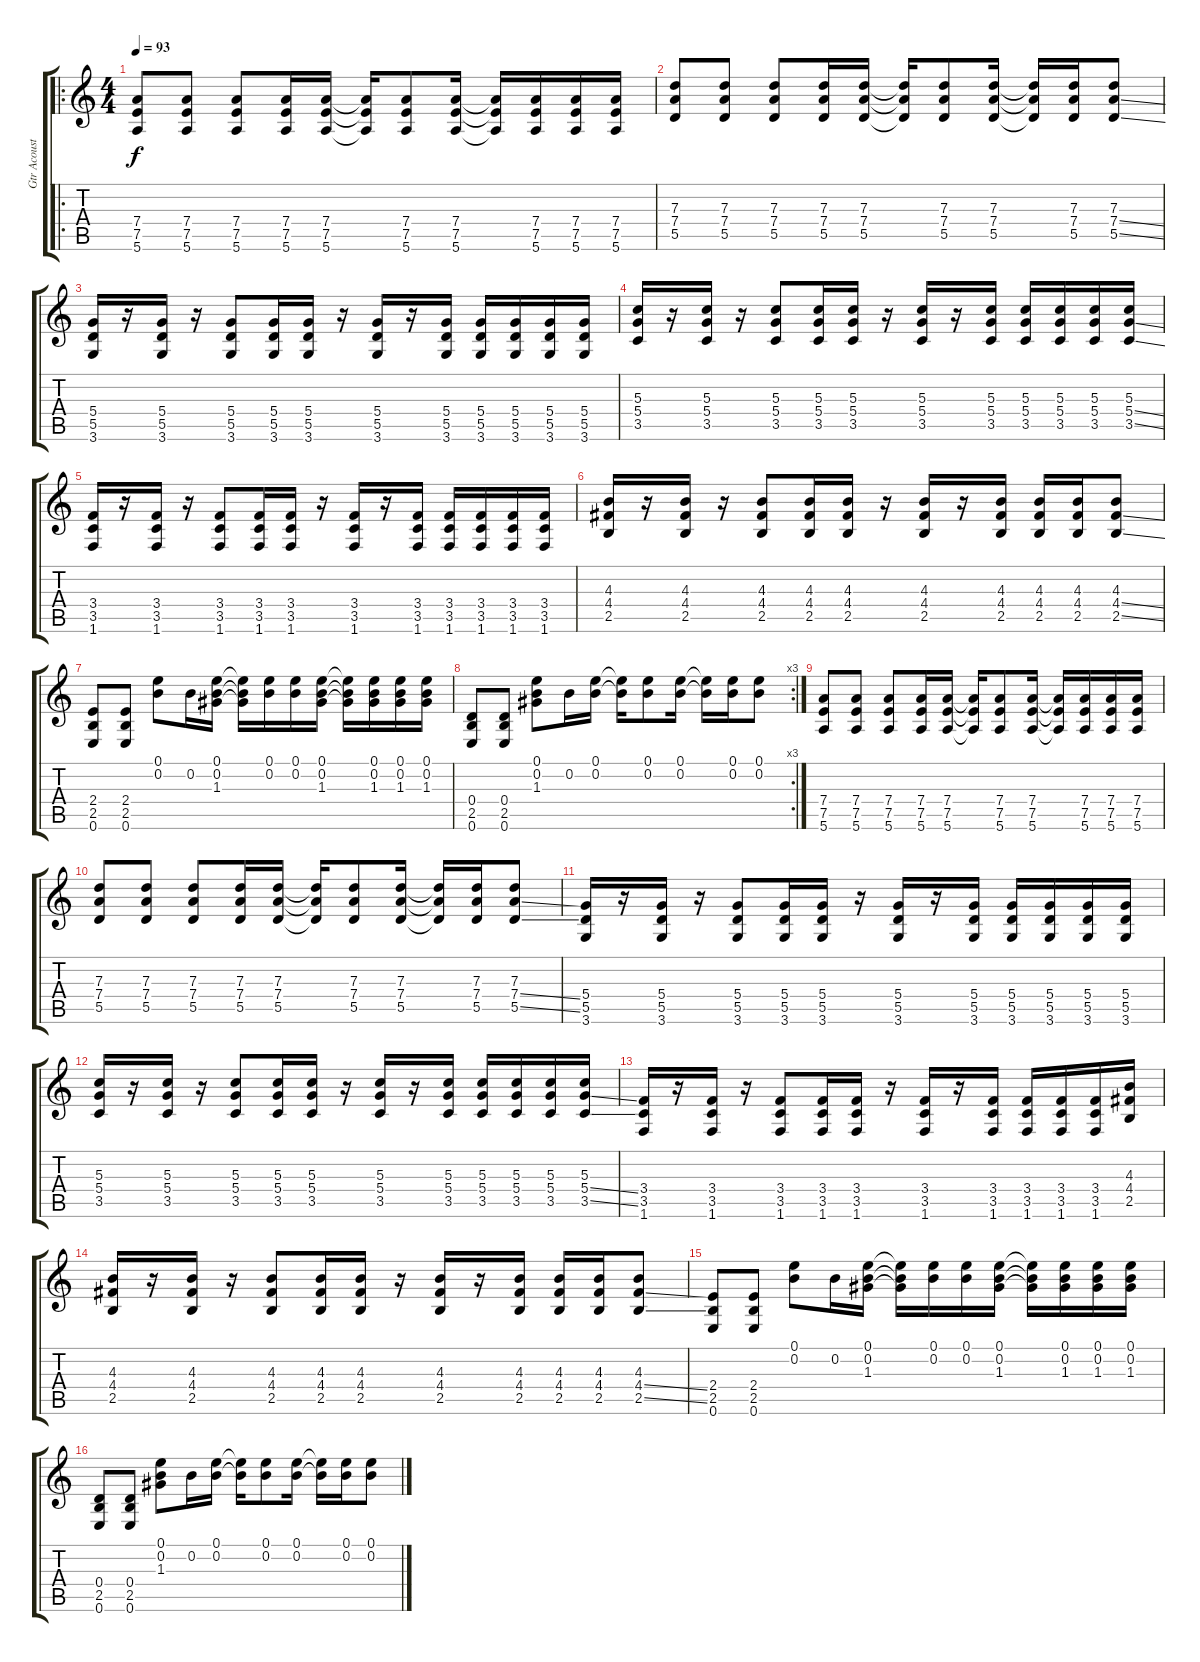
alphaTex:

\track ("Gtr Acoustique" "Gtr Acoust") {instrument acousticguitarnylon}
\staff {score tabs}
\tuning (E4 B3 G3 D3 A2 E2) {hide}
\ro
\ts (4 4)
\tempo 93
\clef g2
\ks c
(7.4 7.5 5.6).8{dy f instrument acousticguitarnylon} (7.4 7.5 5.6).8 (7.4 7.5 5.6).8 (7.4 7.5 5.6).16 (7.4 7.5 5.6).16 (7.4{t} 7.5{t} 5.6{t}).16 (7.4 7.5 5.6).8 (7.4 7.5 5.6).16 (7.4{t} 7.5{t} 5.6{t}).16 (7.4 7.5 5.6).16 (7.4 7.5 5.6).16 (7.4 7.5 5.6).16 |
(7.3 7.4 5.5).8 (7.3 7.4 5.5).8 (7.3 7.4 5.5).8 (7.3 7.4 5.5).16 (7.3 7.4 5.5).16 (7.3{t} 7.4{t} 5.5{t}).16 (7.3 7.4 5.5).8 (7.3 7.4 5.5).16 (7.3{t} 7.4{t} 5.5{t}).16 (7.3 7.4 5.5).16 (7.3 7.4{ss} 5.5{ss}).8 |
(5.4 5.5 3.6).16 r.16 (5.4 5.5 3.6).16 r.16 (5.4 5.5 3.6).8 (5.4 5.5 3.6).16 (5.4 5.5 3.6).16 r.16 (5.4 5.5 3.6).16 r.16 (5.4 5.5 3.6).16 (5.4 5.5 3.6).16 (5.4 5.5 3.6).16 (5.4 5.5 3.6).16 (5.4 5.5 3.6).16 |
(5.3 5.4 3.5).16 r.16 (5.3 5.4 3.5).16 r.16 (5.3 5.4 3.5).8 (5.3 5.4 3.5).16 (5.3 5.4 3.5).16 r.16 (5.3 5.4 3.5).16 r.16 (5.3 5.4 3.5).16 (5.3 5.4 3.5).16 (5.3 5.4 3.5).16 (5.3 5.4 3.5).16 (5.3 5.4{ss} 3.5{ss}).16 |
(3.4 3.5 1.6).16 r.16 (3.4 3.5 1.6).16 r.16 (3.4 3.5 1.6).8 (3.4 3.5 1.6).16 (3.4 3.5 1.6).16 r.16 (3.4 3.5 1.6).16 r.16 (3.4 3.5 1.6).16 (3.4 3.5 1.6).16 (3.4 3.5 1.6).16 (3.4 3.5 1.6).16 (3.4 3.5 1.6).16 |
(4.3 4.4 2.5).16 r.16 (4.3 4.4 2.5).16 r.16 (4.3 4.4 2.5).8 (4.3 4.4 2.5).16 (4.3 4.4 2.5).16 r.16 (4.3 4.4 2.5).16 r.16 (4.3 4.4 2.5).16 (4.3 4.4 2.5).16 (4.3 4.4 2.5).16 (4.3 4.4{ss} 2.5{ss}).8 |
(2.4 2.5 0.6).8 (2.4 2.5 0.6).8 (0.1 0.2).8 0.2.16 (0.1 0.2 1.3).16 (0.1{t} 0.2{t} 1.3{t}).16 (0.1 0.2).16 (0.1 0.2).16 (0.1 0.2 1.3).16 (0.1{t} 0.2{t} 1.3{t}).16 (0.1 0.2 1.3).16 (0.1 0.2 1.3).16 (0.1 0.2 1.3).16 |
\rc 3
(0.4 2.5 0.6).8 (0.4 2.5 0.6).8 (0.1 0.2 1.3).8 0.2.16 (0.1 0.2).16 (0.1{t} 0.2{t}).16 (0.1 0.2).8 (0.1 0.2).16 (0.1{t} 0.2{t}).16 (0.1 0.2).16 (0.1 0.2).8 |
(7.4 7.5 5.6).8 (7.4 7.5 5.6).8 (7.4 7.5 5.6).8 (7.4 7.5 5.6).16 (7.4 7.5 5.6).16 (7.4{t} 7.5{t} 5.6{t}).16 (7.4 7.5 5.6).8 (7.4 7.5 5.6).16 (7.4{t} 7.5{t} 5.6{t}).16 (7.4 7.5 5.6).16 (7.4 7.5 5.6).16 (7.4 7.5 5.6).16 |
(7.3 7.4 5.5).8 (7.3 7.4 5.5).8 (7.3 7.4 5.5).8 (7.3 7.4 5.5).16 (7.3 7.4 5.5).16 (7.3{t} 7.4{t} 5.5{t}).16 (7.3 7.4 5.5).8 (7.3 7.4 5.5).16 (7.3{t} 7.4{t} 5.5{t}).16 (7.3 7.4 5.5).16 (7.3 7.4{ss} 5.5{ss}).8 |
(5.4 5.5 3.6).16 r.16 (5.4 5.5 3.6).16 r.16 (5.4 5.5 3.6).8 (5.4 5.5 3.6).16 (5.4 5.5 3.6).16 r.16 (5.4 5.5 3.6).16 r.16 (5.4 5.5 3.6).16 (5.4 5.5 3.6).16 (5.4 5.5 3.6).16 (5.4 5.5 3.6).16 (5.4 5.5 3.6).16 |
(5.3 5.4 3.5).16 r.16 (5.3 5.4 3.5).16 r.16 (5.3 5.4 3.5).8 (5.3 5.4 3.5).16 (5.3 5.4 3.5).16 r.16 (5.3 5.4 3.5).16 r.16 (5.3 5.4 3.5).16 (5.3 5.4 3.5).16 (5.3 5.4 3.5).16 (5.3 5.4 3.5).16 (5.3 5.4{ss} 3.5{ss}).16 |
(3.4 3.5 1.6).16 r.16 (3.4 3.5 1.6).16 r.16 (3.4 3.5 1.6).8 (3.4 3.5 1.6).16 (3.4 3.5 1.6).16 r.16 (3.4 3.5 1.6).16 r.16 (3.4 3.5 1.6).16 (3.4 3.5 1.6).16 (3.4 3.5 1.6).16 (3.4 3.5 1.6).16 (4.3 4.4 2.5).16 |
(4.3 4.4 2.5).16 r.16 (4.3 4.4 2.5).16 r.16 (4.3 4.4 2.5).8 (4.3 4.4 2.5).16 (4.3 4.4 2.5).16 r.16 (4.3 4.4 2.5).16 r.16 (4.3 4.4 2.5).16 (4.3 4.4 2.5).16 (4.3 4.4 2.5).16 (4.3 4.4{ss} 2.5{ss}).8 |
(2.4 2.5 0.6).8 (2.4 2.5 0.6).8 (0.1 0.2).8 0.2.16 (0.1 0.2 1.3).16 (0.1{t} 0.2{t} 1.3{t}).16 (0.1 0.2).16 (0.1 0.2).16 (0.1 0.2 1.3).16 (0.1{t} 0.2{t} 1.3{t}).16 (0.1 0.2 1.3).16 (0.1 0.2 1.3).16 (0.1 0.2 1.3).16 |
(0.4 2.5 0.6).8 (0.4 2.5 0.6).8 (0.1 0.2 1.3).8 0.2.16 (0.1 0.2).16 (0.1{t} 0.2{t}).16 (0.1 0.2).8 (0.1 0.2).16 (0.1{t} 0.2{t}).16 (0.1 0.2).16 (0.1 0.2).8
